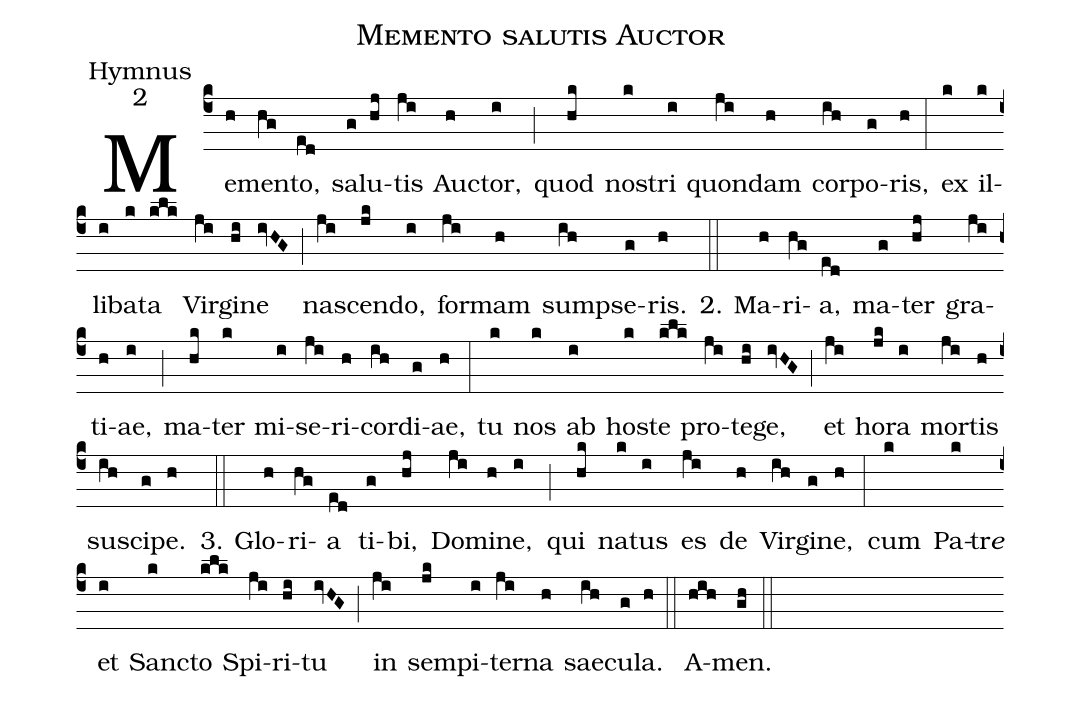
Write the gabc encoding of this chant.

name:Memento salutis Auctor;
office-part:Hymnus;
mode:2;
%%
(c4)Me(h)men(hg)to,(ed) sa(g)lu(hj)tis(ji) Au(h)ctor,(i) (;)
quod(hk) no(k)stri(i) quon(ji)dam(h) cor(ih)po(g)ris,(h) (:)
ex(k) il(k)li(i)ba(k)ta(klk) Vir(ji)gi(hi)ne(ivHG) (;)
na(ji)scen(jk)do,(i) for(ji)mam(h) sum(ih)pse(g)ris.(h) (::)
2. Ma(h)ri(hg)a,(ed) ma(g)ter(hj) gra(ji)ti(h)ae,(i) (;)
ma(hk)ter(k) mi(i)se(ji)ri(h)cor(ih)di(g)ae,(h) (:)
tu(k) nos(k) ab(i) ho(k)ste(klk) pro(ji)te(hi)ge,(ivHG) (;)
et(ji) ho(jk)ra(i) mor(ji)tis(h) sus(ih)ci(g)pe.(h) (::)
3. Glo(h)ri(hg)a(ed) ti(g)bi,(hj) Do(ji)mi(h)ne,(i) (;)
qui(hk) na(k)tus(i) es(ji) de(h) Vir(ih)gi(g)ne,(h) (:)
cum(k) Pa(k)tr<i>e</i>() et(i) San(k)cto(klk) Spi(ji)ri(hi)tu(ivHG) (;)
in(ji) sem(jk)pi(i)ter(ji)na(h) sae(ih)cu(g)la.(h) (::)
A(hih)men.(gh) (::)
